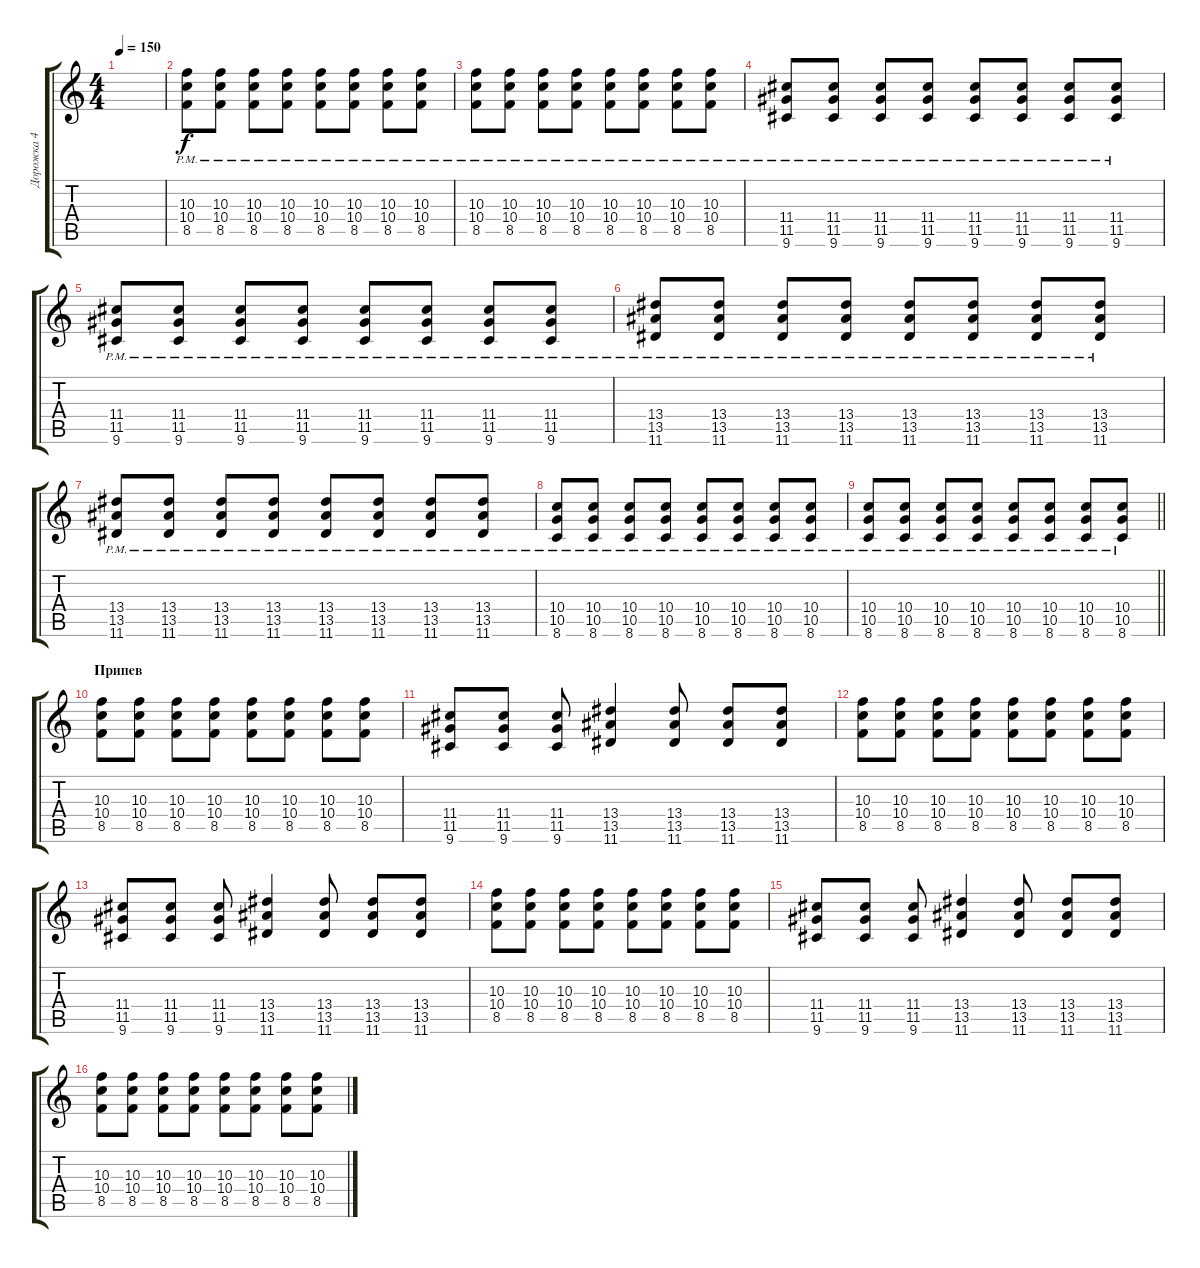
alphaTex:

\track ("Дорожка 4" "Дорожка 4") {instrument overdrivenguitar}
\staff {score tabs}
\tuning (E4 B3 G3 D3 A2 E2) {hide}
\ts (4 4)
\tempo 150
\clef g2
\ks c
|
(10.3{pm} 10.4{pm} 8.5{pm}).8 (10.3{pm} 10.4{pm} 8.5{pm}).8 (10.3{pm} 10.4{pm} 8.5{pm}).8 (10.3{pm} 10.4{pm} 8.5{pm}).8 (10.3{pm} 10.4{pm} 8.5{pm}).8 (10.3{pm} 10.4{pm} 8.5{pm}).8 (10.3{pm} 10.4{pm} 8.5{pm}).8 (10.3{pm} 10.4{pm} 8.5{pm}).8 |
(10.3{pm} 10.4{pm} 8.5{pm}).8 (10.3{pm} 10.4{pm} 8.5{pm}).8 (10.3{pm} 10.4{pm} 8.5{pm}).8 (10.3{pm} 10.4{pm} 8.5{pm}).8 (10.3{pm} 10.4{pm} 8.5{pm}).8 (10.3{pm} 10.4{pm} 8.5{pm}).8 (10.3{pm} 10.4{pm} 8.5{pm}).8 (10.3{pm} 10.4{pm} 8.5{pm}).8 |
(11.4{pm} 11.5{pm} 9.6{pm}).8 (11.4{pm} 11.5{pm} 9.6{pm}).8 (11.4{pm} 11.5{pm} 9.6{pm}).8 (11.4{pm} 11.5{pm} 9.6{pm}).8 (11.4{pm} 11.5{pm} 9.6{pm}).8 (11.4{pm} 11.5{pm} 9.6{pm}).8 (11.4{pm} 11.5{pm} 9.6{pm}).8 (11.4{pm} 11.5{pm} 9.6{pm}).8 |
(11.4{pm} 11.5{pm} 9.6{pm}).8 (11.4{pm} 11.5{pm} 9.6{pm}).8 (11.4{pm} 11.5{pm} 9.6{pm}).8 (11.4{pm} 11.5{pm} 9.6{pm}).8 (11.4{pm} 11.5{pm} 9.6{pm}).8 (11.4{pm} 11.5{pm} 9.6{pm}).8 (11.4{pm} 11.5{pm} 9.6{pm}).8 (11.4{pm} 11.5{pm} 9.6{pm}).8 |
(13.4{pm} 13.5{pm} 11.6{pm}).8 (13.4{pm} 13.5{pm} 11.6{pm}).8 (13.4{pm} 13.5{pm} 11.6{pm}).8 (13.4{pm} 13.5{pm} 11.6{pm}).8 (13.4{pm} 13.5{pm} 11.6{pm}).8 (13.4{pm} 13.5{pm} 11.6{pm}).8 (13.4{pm} 13.5{pm} 11.6{pm}).8 (13.4{pm} 13.5{pm} 11.6{pm}).8 |
(13.4{pm} 13.5{pm} 11.6{pm}).8 (13.4{pm} 13.5{pm} 11.6{pm}).8 (13.4{pm} 13.5{pm} 11.6{pm}).8 (13.4{pm} 13.5{pm} 11.6{pm}).8 (13.4{pm} 13.5{pm} 11.6{pm}).8 (13.4{pm} 13.5{pm} 11.6{pm}).8 (13.4{pm} 13.5{pm} 11.6{pm}).8 (13.4{pm} 13.5{pm} 11.6{pm}).8 |
(10.4{pm} 10.5{pm} 8.6{pm}).8 (10.4{pm} 10.5{pm} 8.6{pm}).8 (10.4{pm} 10.5{pm} 8.6{pm}).8 (10.4{pm} 10.5{pm} 8.6{pm}).8 (10.4{pm} 10.5{pm} 8.6{pm}).8 (10.4{pm} 10.5{pm} 8.6{pm}).8 (10.4{pm} 10.5{pm} 8.6{pm}).8 (10.4{pm} 10.5{pm} 8.6{pm}).8 |
\barLineRight lightlight
(10.4{pm} 10.5{pm} 8.6{pm}).8 (10.4{pm} 10.5{pm} 8.6{pm}).8 (10.4{pm} 10.5{pm} 8.6{pm}).8 (10.4{pm} 10.5{pm} 8.6{pm}).8 (10.4{pm} 10.5{pm} 8.6{pm}).8 (10.4{pm} 10.5{pm} 8.6{pm}).8 (10.4{pm} 10.5{pm} 8.6{pm}).8 (10.4{pm} 10.5{pm} 8.6{pm}).8 |
\section ("" "Припев")
(10.3 10.4 8.5).8 (10.3 10.4 8.5).8 (10.3 10.4 8.5).8 (10.3 10.4 8.5).8 (10.3 10.4 8.5).8 (10.3 10.4 8.5).8 (10.3 10.4 8.5).8 (10.3 10.4 8.5).8 |
(11.4 11.5 9.6).8 (11.4 11.5 9.6).8 (11.4 11.5 9.6).8 (13.4 13.5 11.6).4 (13.4 13.5 11.6).8 (13.4 13.5 11.6).8 (13.4 13.5 11.6).8 |
(10.3 10.4 8.5).8 (10.3 10.4 8.5).8 (10.3 10.4 8.5).8 (10.3 10.4 8.5).8 (10.3 10.4 8.5).8 (10.3 10.4 8.5).8 (10.3 10.4 8.5).8 (10.3 10.4 8.5).8 |
(11.4 11.5 9.6).8 (11.4 11.5 9.6).8 (11.4 11.5 9.6).8 (13.4 13.5 11.6).4 (13.4 13.5 11.6).8 (13.4 13.5 11.6).8 (13.4 13.5 11.6).8 |
(10.3 10.4 8.5).8 (10.3 10.4 8.5).8 (10.3 10.4 8.5).8 (10.3 10.4 8.5).8 (10.3 10.4 8.5).8 (10.3 10.4 8.5).8 (10.3 10.4 8.5).8 (10.3 10.4 8.5).8 |
(11.4 11.5 9.6).8 (11.4 11.5 9.6).8 (11.4 11.5 9.6).8 (13.4 13.5 11.6).4 (13.4 13.5 11.6).8 (13.4 13.5 11.6).8 (13.4 13.5 11.6).8 |
(10.3 10.4 8.5).8 (10.3 10.4 8.5).8 (10.3 10.4 8.5).8 (10.3 10.4 8.5).8 (10.3 10.4 8.5).8 (10.3 10.4 8.5).8 (10.3 10.4 8.5).8 (10.3 10.4 8.5).8
